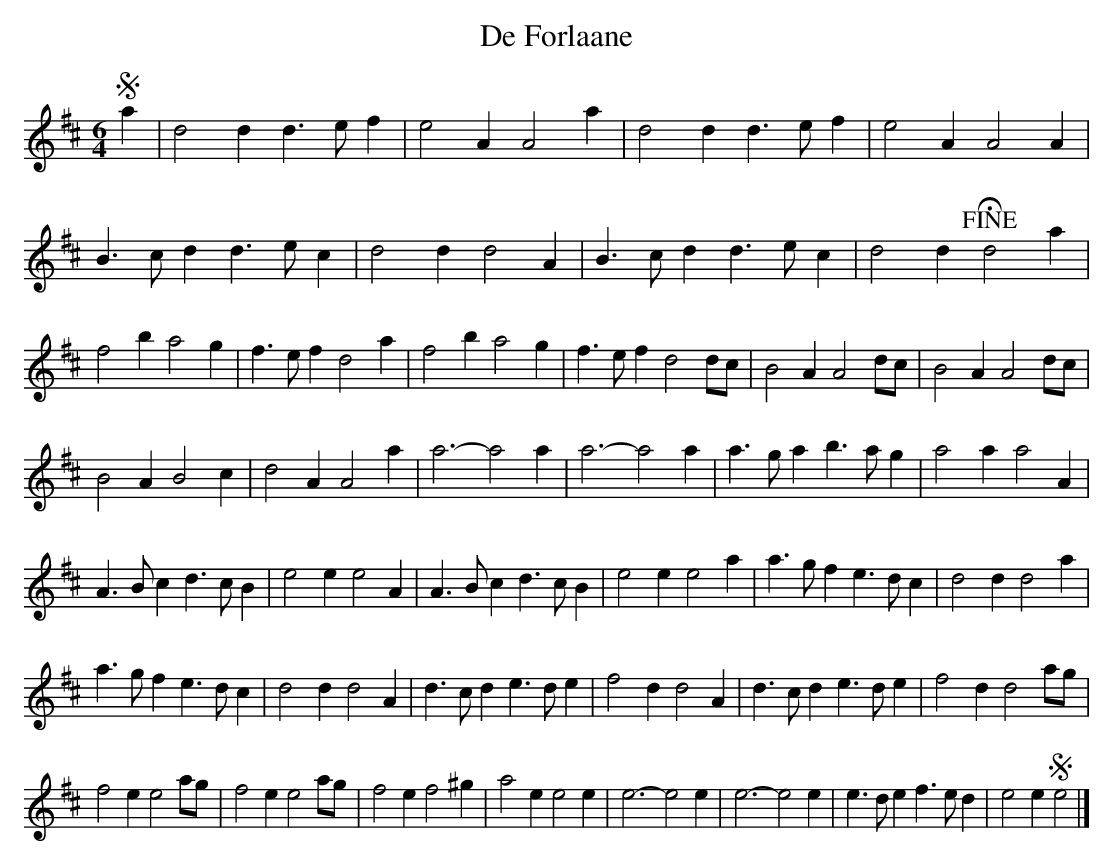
X:1
T:De Forlaane
M:6/4
K:Dmaj
!segno!a2|d4d2d3ef2|e4A2A4a2|d4d2d3ef2|e4A2A4A2|
B3cd2d3ec2|d4d2d4A2|B3cd2d3ec2|d4d2!fine!!fermata!d4a2|
f4b2a4g2|f3ef2d4a2|f4b2a4g2|f3ef2d4dc|B4A2A4dc|B4A2A4dc|
B4A2B4c2|d4A2A4a2|a6-a4a2|a6-a4a2|a3ga2b3ag2|a4a2a4A2|
A3Bc2d3cB2|e4e2e4A2|A3Bc2d3cB2|e4e2e4a2|a3gf2e3dc2|d4d2d4a2|
a3gf2e3dc2|d4d2d4A2|d3cd2e3de2|f4d2d4A2|d3cd2e3de2|f4d2d4ag|
f4e2e4ag|f4e2e4ag|f4e2f4^g2|a4e2e4e2|e6-e4e2|e6-e4e2|e3de2f3ed2|e4e2!segno!e4|]
